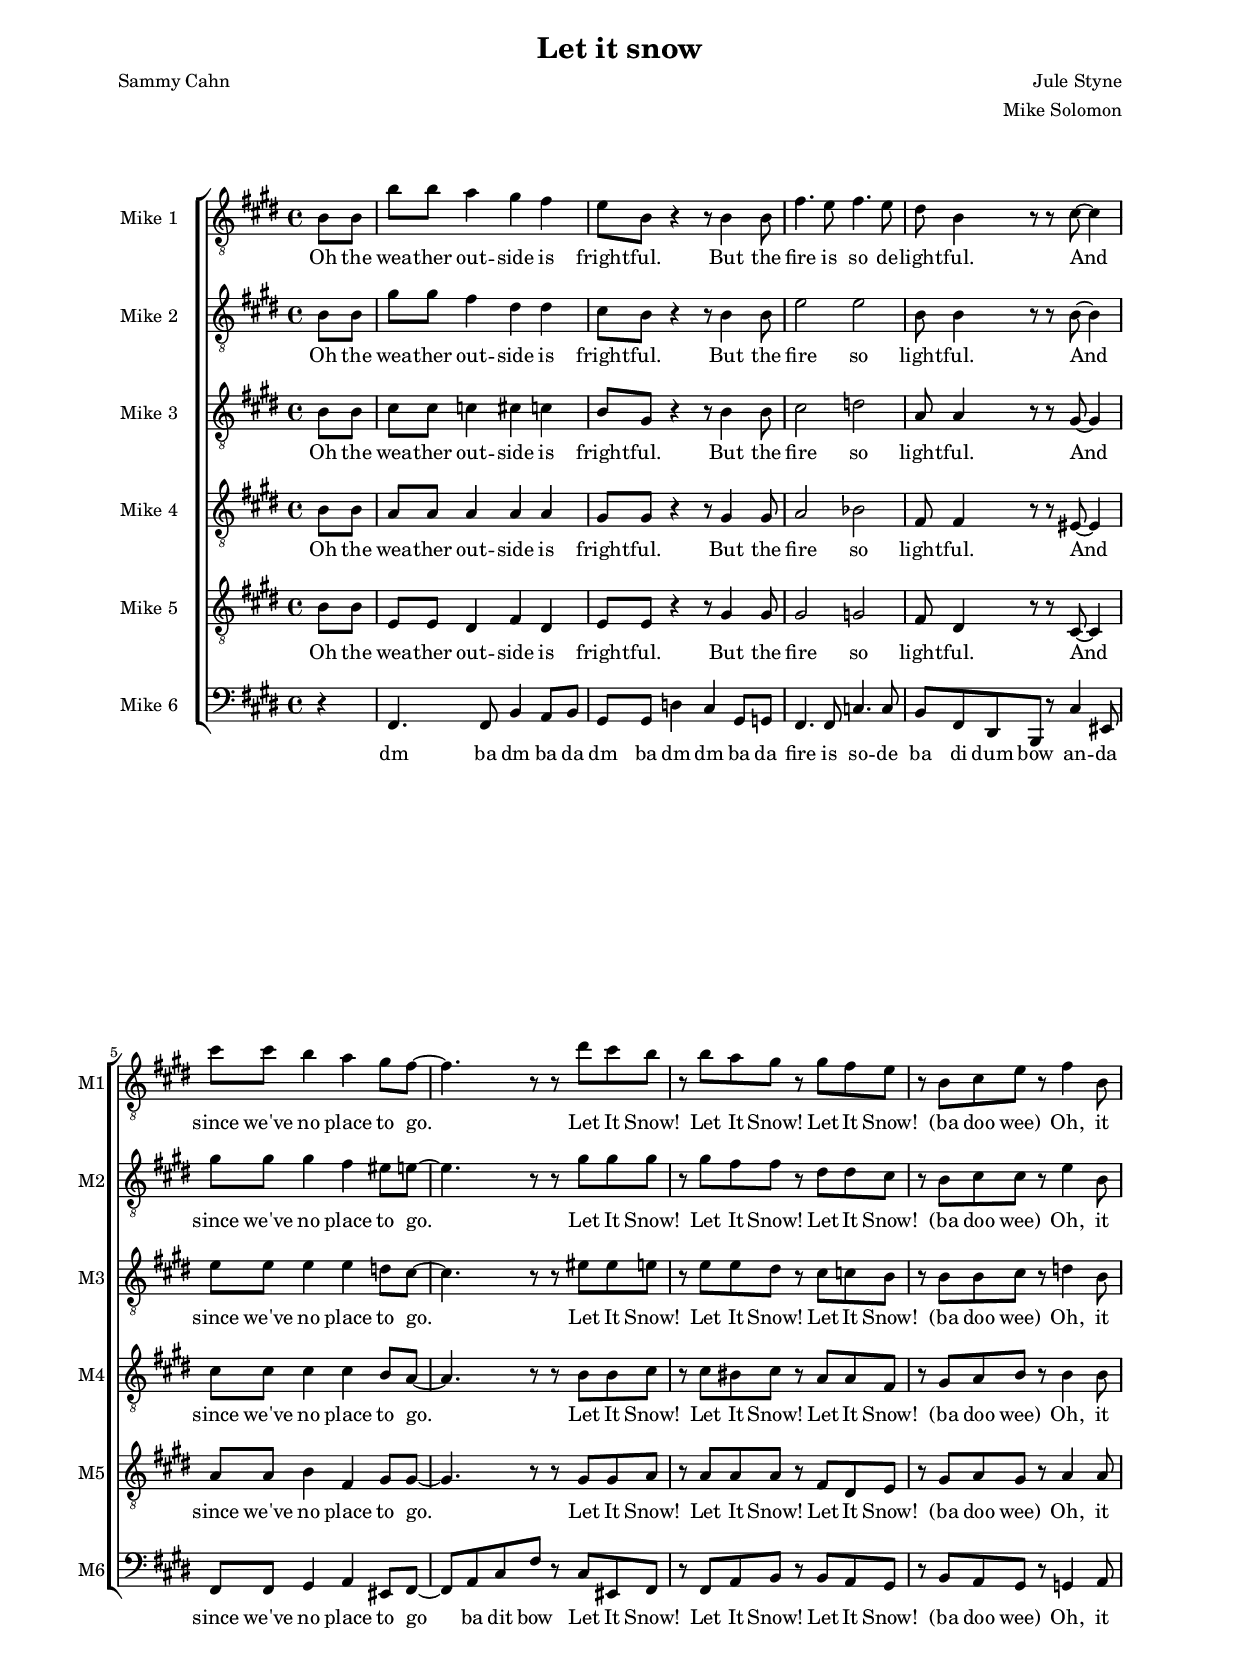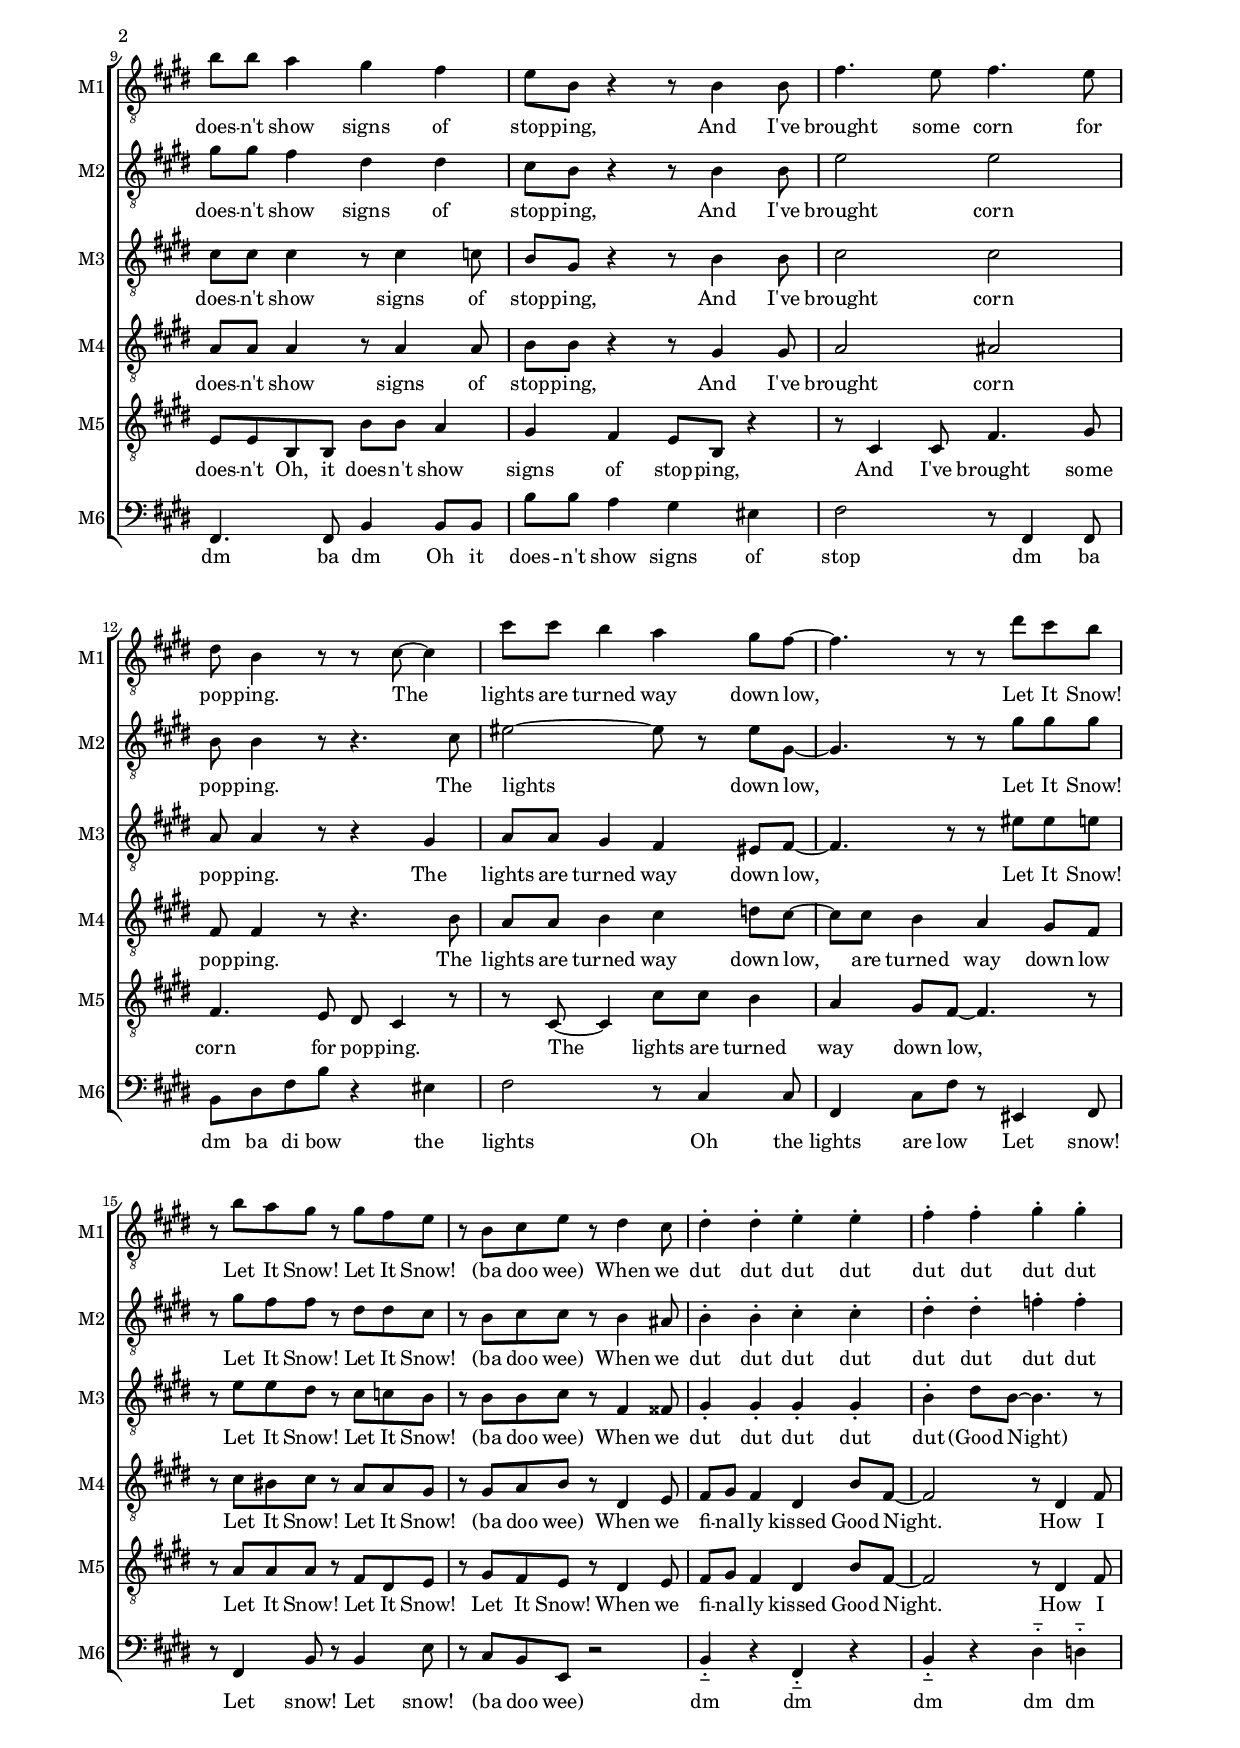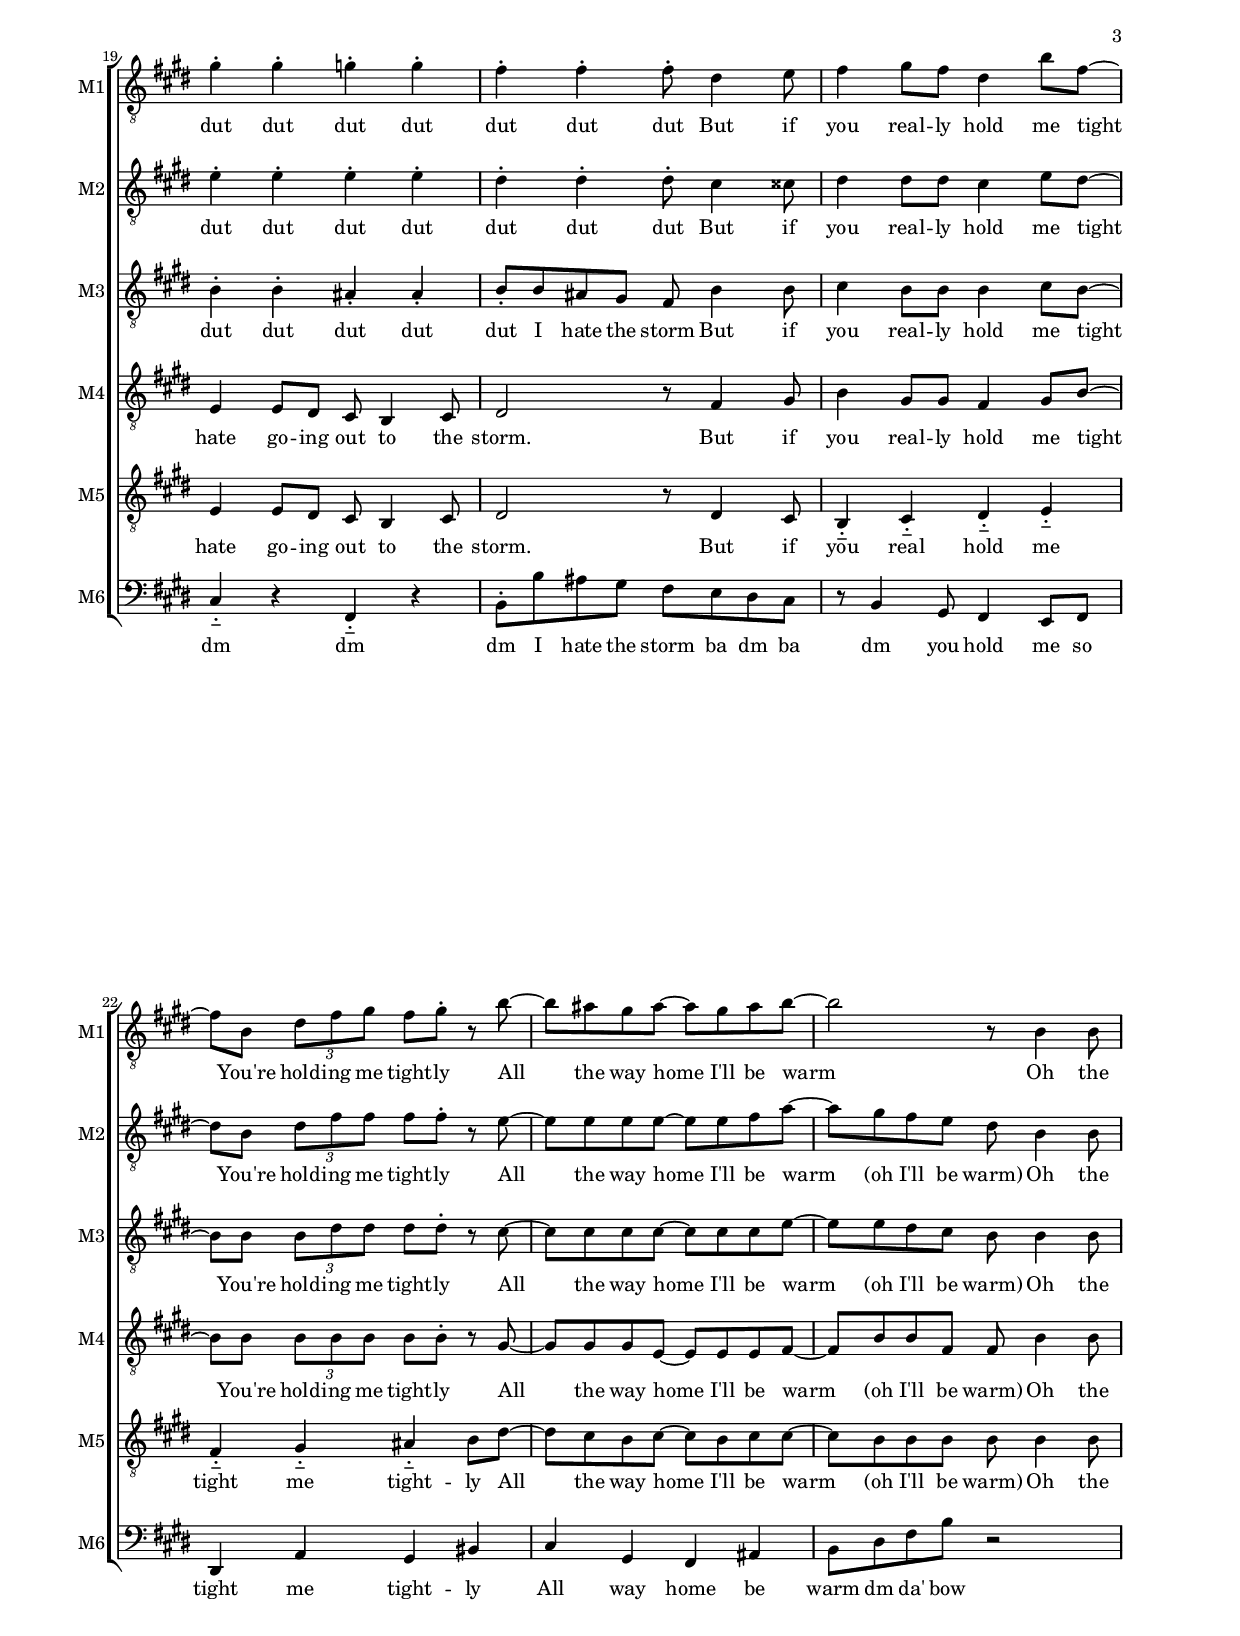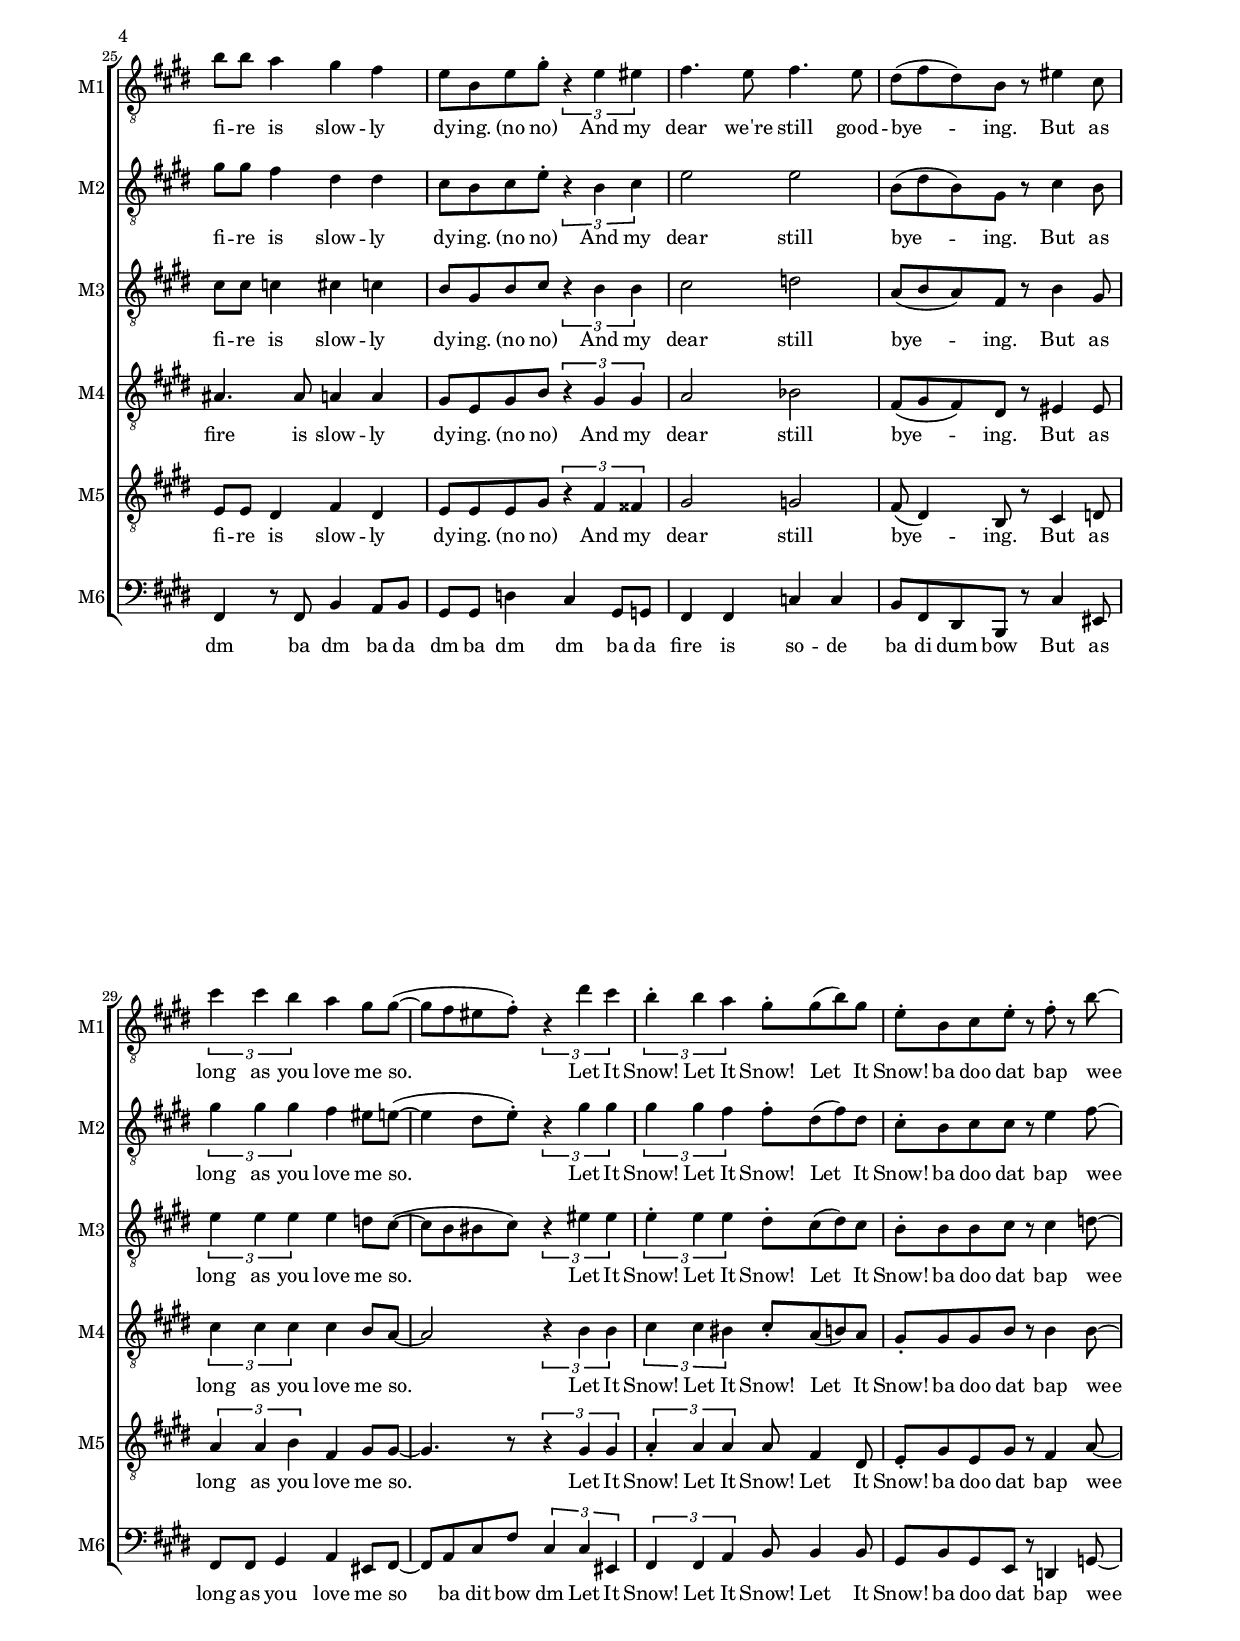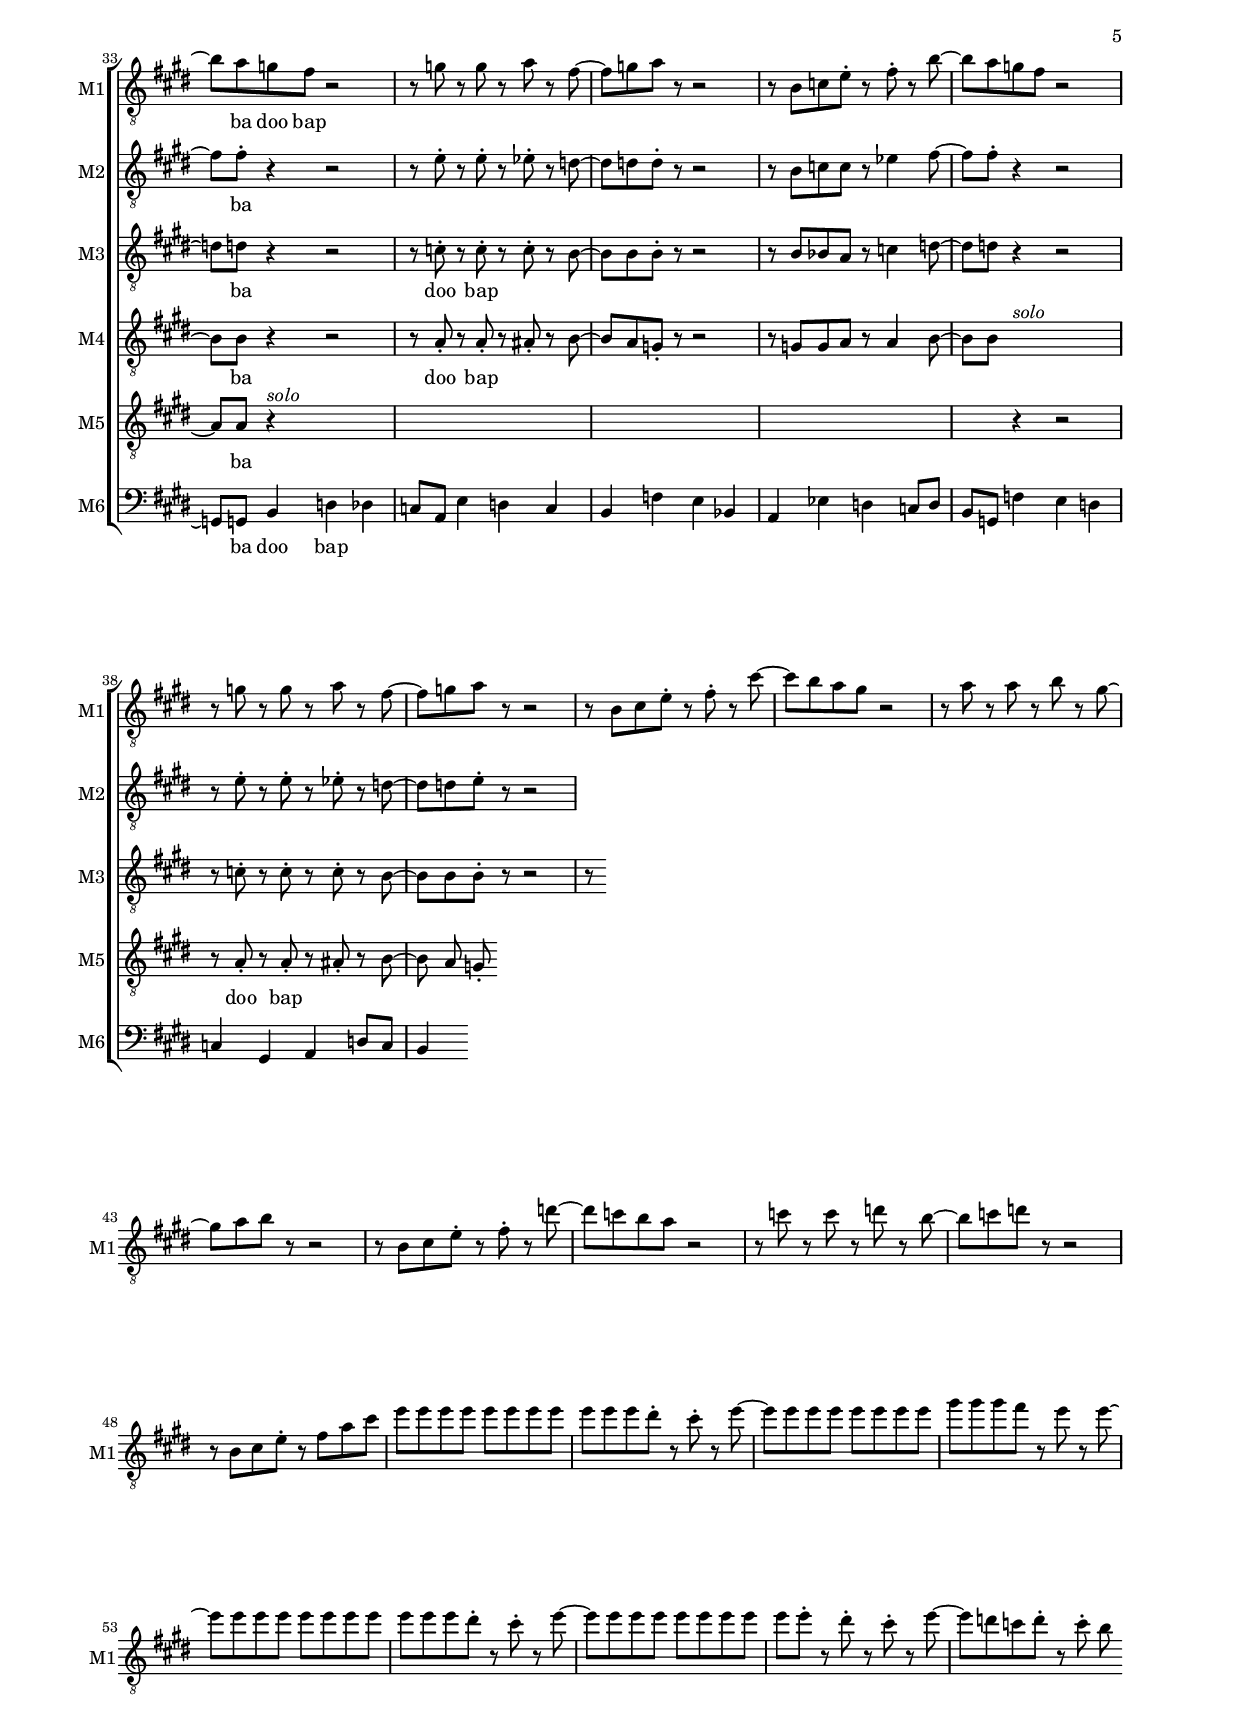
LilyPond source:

\version "2.19.83"

% studio
% snow
% party
% dev
% fire
% sauna

one = \relative c' {
    \key e \major
    \partial 4
    \clef "treble_8"
    b8\f b |
    b'8 b a4 gis fis |
    e8 b r4 r8 b4 b8 |
    fis'4. e8 fis4. e8 |
    dis8 b4 r8 r cis ~ cis4 |
    cis'8 cis b4 a gis8 fis ~ |
    fis4. r8 r8 dis' cis b |
    r b a gis r gis fis e |
    r b cis e r fis4 b,8 |
    b'8 b a4 gis fis |
    e8 b r4 r8 b4 b8 |
    fis'4. e8 fis4. e8 |
    dis8 b4 r8 r8 cis8 ~ cis4 |
    cis'8 cis b4 a gis8 fis ~ |
    fis4. r8 r8 dis' cis b |
    r b a gis r gis fis e |
    r b cis e r dis4 cis8 |
    dis4-. dis-. e-. e-. |
    fis-. fis-. gis-. gis-. |
    gis-. gis-. g-. g-. |
    fis-. fis-. fis8-. dis4 e8 |
    fis4 gis8 fis dis4 b'8 fis ~ |
    fis b, \times 2/3 { dis fis gis } fis gis-. r b ~ |
    b ais gis ais ~ ais gis ais b ~ |
    b2 r8 b,4 b8 |
    b'8 b a4 gis fis |
    e8 b e gis-. \times 2/3 { r4 e eis } |
    fis4. e8 fis4. e8 |
    dis8 ( fis dis ) b r8 eis4 cis8 |
    \times 2/3 { cis'4 cis b4 } a4 gis8 gis ~ ( |
    gis fis eis fis-. ) \times 2/3 { r4 dis' cis } |
    \times 2/3 { b-. b a } gis8-. gis ( b ) gis |
    e-. b cis e-. r fis-. r b ~ |
    b a g fis r2 |
    r8 g r g r a r fis ~ |
    fis g a r r2 |
    r8 b, c e-. r fis-. r b ~ |
    b a g fis r2 |
    r8 g r g r a r fis ~ |
    fis g a r r2 |
    r8 b, cis e-. r fis-. r cis' ~ |
    cis b a gis r2 |
    r8 a r a r b r gis ~ |
    gis a b r r2 |
    r8 b, cis e-. r fis-. r d' ~ |
    d c b a r2 |
    r8 c r c r d r b ~ |
    b c d r r2 |
    r8 b, cis e-. r fis a cis |
    e e e e e e e e |
    e e e dis-. r cis-. r e ~ |
    e e e e e e e e |
    gis gis gis fis r e r e ~ |
    e e e e e e e e |
    e e e dis-. r cis-. r e ~ |
    e e e e e e e e |
    e e-. r dis-. r cis-. r e ~ |
    e d c d-. r c-. b
}

oneL = \lyricmode {
    Oh the wea -- ther out -- side is fright -- ful.
    But the fire is so de -- light -- ful.
    And since we've no place to go.
    Let It Snow! Let It Snow! Let It Snow!
    (ba doo wee)
    Oh, it does -- n't show signs of stop -- ping,
    And I've brought some corn for pop -- ping.
    The lights are turned way down low,
    Let It Snow! Let It Snow! Let It Snow!
    (ba doo wee)
    When we
    dut dut dut dut dut dut dut dut dut dut dut dut dut dut dut
    But if you real -- ly hold me tight
    You're hold -- ing me tight -- ly
    All the way home I'll be warm
    Oh the fi -- re is slow -- ly dy -- ing. (no no)
    And my dear we're still good -- bye -- ing.
    But as long as you love me so.
    Let It Snow! Let It Snow! Let It Snow!
    ba doo dat bap wee ba doo bap  
}

two = \relative c' {
    \key e \major
    \partial 4
    \clef "treble_8"
    b8\ppp b |
    gis'8\f gis fis4 dis dis |
    cis8 b8 r4 r8 b4 b8 |
    e2 e |
    b8 b4 r8 r b8 ~ b4 |
    gis'8 gis gis4 fis eis8 e ~ |
    e4. r8 r8 gis gis gis |
    r gis fis fis r dis dis cis |
    r b cis cis r e4 b8\pp |
    gis'8\f gis fis4 dis dis |
    cis8 b8 r4 r8 b4 b8 |
    e2 e |
    b8 b4 r8 r4. cis8 |
    eis2 ~ eis8 r eis8 gis, ~ |
    gis4. r8 r8 gis' gis gis |
    r gis fis fis r dis dis cis |
    r b cis cis r b4 ais8 |
    b4-. b-. cis-. cis-. |
    dis-. dis-. f-. f-. |
    e-. e-. e-. e-. |
    dis-. dis-. dis8-. cis4 cisis8 |
    dis4 dis8 dis cis4 e8 dis ~ |
    dis b\ppp \times 2/3 { dis fis fis } fis fis-. r e\f ~ |
    e e e e ~ e e fis a ~ |
    a gis fis e dis b4\ppp b8 |
    gis'8\f gis fis4 dis dis |
    cis8 b cis e-. \times 2/3 { r4 b cis } |
    e2 e |
    b8 ( dis b ) gis r8 cis4 b8 |
    \times 2/3 { gis'4 gis gis } fis eis8 e ~ ( |
    e4 dis8 e-. ) \times 2/3 { r4 gis gis } |
    \times 2/3 { gis gis fis } fis8-. dis ( fis ) dis |
    cis-. b cis cis r e4 fis8 ~ |
    fis fis8-. r4 r2 |
    r8 e-. r e-. r ees-. r d ~ |
    d d d-. r r2 |
    r8 b c c r ees4 fis8 ~ |
    fis fis8-. r4 r2 |
    r8 e-. r e-. r ees-. r d ~ |
    d d e-. r r2 |
}

twoL = \lyricmode {
    Oh the wea -- ther out -- side is fright -- ful.
    But the fire so light -- ful.
    And since we've no place to go.
    Let It Snow! Let It Snow! Let It Snow!
    (ba doo wee)
    Oh, it does -- n't show signs of stop -- ping,
    And I've brought corn pop -- ping.
    The lights down low,
    Let It Snow! Let It Snow! Let It Snow!
    (ba doo wee)
    When we
    dut dut dut dut dut dut dut dut dut dut dut dut dut dut dut
    But if you real -- ly hold me tight
    You're hold -- ing me tight -- ly
    All the way home I'll be warm (oh I'll be warm)
    Oh the fi -- re is slow -- ly dy -- ing. (no no)
    And my dear still bye -- ing.
    But as long as you love me so.
    Let It Snow! Let It Snow! Let It Snow!
    ba doo dat bap wee ba
}

three = \relative c' {
    \key e \major
    \partial 4
    \clef "treble_8"
    b8\ppp b |
    cis8\f cis c4 cis c |
    b8 gis r4 r8 b4 b8 |
    cis2 d |
    a8 a4 r8 r gis8 ~ gis4 |
    e'8 e e4 e d8 cis ~ |
    cis4. r8 r eis eis e |
    r e e dis r cis c b |
    r b b cis r d4 b8\pp |
    cis8\f cis cis4 r8 cis4 c8 |
    b8 gis r4 r8 b4 b8 |
    cis2 cis |
    a8 a4 r8 r4 gis4 |
    a8 a gis4 fis eis8 fis ~ |
    fis4. r8 r8 eis' eis e |
    r e e dis8 r cis c b8 |
    r b b cis r fis,4 fisis8 |
    gis4-. gis-. gis-. gis-. |
    b-. dis8 b ~ b4. r8 |
    b4-. b-. ais-. ais-. |
    b8-. b ais gis fis b4 b8  |
    cis4 b8 b b4 cis8 b ~ |
    b b\ppp \times 2/3 { b dis\f dis } dis dis-. r cis ~ |
    cis cis cis cis ~ cis cis cis e ~ |
    e e dis cis b b4\ppp b8 |
    cis8\f cis c4 cis c |
    b8 gis b cis \times 2/3 { r4 b b } |
    cis2 d |
    a8 ( b a ) fis r8 b4 gis8 |
    \times 2/3 { e'4 e e } e d8 cis ~ ( |
    cis b bis cis ) \times 2/3 { r4 eis eis } |
    \times 2/3 { e-. e e } dis8-. cis ( dis ) cis |
    b-. b b cis r cis4 d8 ~ |
    d8 d8 r4 r2 |
    r8 c-. r c-. r c-. r b ~ |
    b b b-. r r2 |
    r8 b bes a r c4 d8 ~ |
    d8 d8 r4 r2 |
    r8 c-. r c-. r c-. r b ~ |
    b b b-. r r2 |
    r8 
}

threeL = \lyricmode {
    Oh the wea -- ther out -- side is fright -- ful.
    But the fire so light -- ful.
    And since we've no place to go.
    Let It Snow! Let It Snow! Let It Snow!
    (ba doo wee)
    Oh, it does -- n't show signs of stop -- ping,
    And I've brought corn pop -- ping.
    The lights are turned way down low,
    Let It Snow! Let It Snow! Let It Snow!
    (ba doo wee)
    When we
    dut dut dut dut dut (Good Night) dut dut dut dut dut I hate the storm
    But if you real -- ly hold me tight
    You're hold -- ing me tight -- ly
    All the way home I'll be warm (oh I'll be warm)
    Oh the fi -- re is slow -- ly dy -- ing. (no no)
    And my dear still bye -- ing.
    But as long as you love me so.
    Let It Snow! Let It Snow! Let It Snow!
    ba doo dat bap wee ba doo bap  
}

four = \relative c' {
    \key e \major
    \partial 4
    \clef "treble_8"
    b8\ppp b |
    a8\f a a4 a a |
    gis8 gis r4 r8 gis4 gis8 |
    a2 bes |
    fis8 fis4 r8 r eis8 ~ eis4 |
    cis'8 cis cis4 cis b8 a ~ |
    a4. r8 r b b cis |
    r cis bis cis r a a fis |
    r gis a b r b4\ppp b8 |
    a8\f a a4 r8 a4 a8 |
    b8 b r4 r8 gis4 gis8 |
    a2 ais |
    fis8 fis4 r8 r4. b8 |
    a8 a b4 cis d8 cis ~ |
    cis8 cis b4 a gis8 fis |
    r cis' bis cis r a a gis |
    r gis a b r dis,4 e8 |
    fis8 gis fis4 dis b'8 fis ~ |
    fis2 r8 dis4 fis8 |
    e4 e8 dis cis b4 cis8 |
    dis2 r8 fis4 gis8 |
    b4 gis8 gis fis4 gis8 b ~ |
    b b \times 2/3 { b b b } b b-. r gis ~ |
    gis gis gis e ~ e e e fis ~ |
    fis b b fis fis b4 b8 |
    ais4. ais8 a4 a |
    gis8 e gis b \times 2/3 { r4 gis gis } |
    a2 bes |
    fis8 ( gis fis ) dis r8 eis4 eis8 |
    \times 2/3 { cis'4 cis cis4 } cis b8 a ~ |
    a2 \times 2/3 { r4 b b } |
    \times 2/3 { cis cis bis } cis8-. a ( b ) a |
    gis-. gis gis b r b4 b8 ~ |
    b8 b r4 r2 |
    r8 a-. r a-. r ais-. r b ~ |
    b a g-. r r2 |
    r8 g g a r a4 b8 ~ |
    b8 b s4^\markup \italic "solo" s2 |
}

fourL = \lyricmode {
    Oh the wea -- ther out -- side is fright -- ful.
    But the fire so light -- ful.
    And since we've no place to go.
    Let It Snow! Let It Snow! Let It Snow!
    (ba doo wee)
    Oh, it does -- n't show signs of stop -- ping,
    And I've brought corn pop -- ping.
    The lights are turned way down low, are turned way down low
    Let It Snow! Let It Snow!
    (ba doo wee)
    When we
    fi -- nal -- ly kissed Good Night.
    How I hate go -- ing out to the storm.
    But if you real -- ly hold me tight
    You're hold -- ing me tight -- ly
    All the way home I'll be warm (oh I'll be warm)
    Oh the fire is slow -- ly dy -- ing. (no no)
    And my dear still bye -- ing.
    But as long as you love me so.
    Let It Snow! Let It Snow! Let It Snow!
    ba doo dat bap wee ba doo bap  
}

five = \relative c' {
    \key e \major
    \partial 4
    \clef "treble_8"
    b8\ppp b |
    e,8\f e dis4 fis dis |
    e8 e r4 r8 gis4 gis8 |
    gis2 g |
    fis8 dis4 r8 r cis8 ~ cis4 |
    a'8 a b4 fis gis8 gis ~ |
    gis4. r8 r gis gis a |
    r a a a r fis dis e |
    r gis a gis r a4 a8\mf |
    e8 e b8 b b'8 b a4 |
    gis fis e8 b r4 |
    r8 cis4 cis8 fis4. gis8 |
    fis4. e8 dis8 cis4 r8 |
    r cis ~ cis4 cis'8 cis b4 |
    a gis8 fis ~ fis4. r8 |
    r a a a r fis dis e |
    r gis fis e r dis4 e8 |
    fis8 gis fis4 dis b'8 fis ~ |
    fis2 r8 dis4 fis8 |
    e4 e8 dis cis b4 cis8 |
    dis2 r8 dis4 cis8 |
    b4-_ cis-_ dis-_ e-_ |
    fis-_ gis-_ ais-_ b8 dis ~ |
    dis cis b cis ~ cis b cis cis ~ |
    cis b b b b8 b4\ppp b8 |
    e,8\f e dis4 fis dis |
    e8 e e gis \times 2/3 { r4 fis fisis } |
    gis2 g |
    fis8 ( dis4 ) b8 r cis4 d8 |
    \times 2/3 { a'4 a b } fis gis8 gis ~ |
    gis4. r8 \times 2/3 { r4 gis gis } |
    \times 2/3 { a-. a a } a8 fis4 dis8 |
    e-. gis e gis r fis4 a8 ~ |
    a8 a r4^\markup \italic "solo" s2 |
    s1*3 |
    s4 r4 r2 |
    r8 a-. r a-. r ais-. r b ~ |
    b a g-. 
}

fiveL = \lyricmode {
    Oh the wea -- ther out -- side is fright -- ful.
    But the fire so light -- ful.
    And since we've no place to go.
    Let It Snow! Let It Snow! Let It Snow!
    (ba doo wee)
    Oh, it does -- n't Oh, it does -- n't show signs of stop -- ping,
    And I've brought some corn for pop -- ping.
    The lights are turned way down low,
    Let It Snow! Let It Snow! Let It Snow!
    When we
    fi -- nal -- ly kissed Good Night.
    How I hate go -- ing out to the storm.
    But if you real hold me tight me tight -- ly
    All the way home I'll be warm (oh I'll be warm)
    Oh the fi -- re is slow -- ly dy -- ing. (no no)
    And my dear still bye -- ing.
    But as long as you love me so.
    Let It Snow! Let It Snow! Let It Snow!
    ba doo dat bap wee ba doo bap  
}

six = \relative c, {
    \key e \major
    \partial 4
    \clef bass
    r4 |
    fis4. fis8 b4 a8 b |
    gis8 gis d'4 cis gis8 g |
    fis4. fis8 c'4. c8 |
    b fis dis b r cis'4 eis,8 |
    fis8 fis gis4 a eis8 fis ~ |
    fis8 a cis fis r cis eis, fis |
    r fis a b r b a gis |
    r8 b a gis r g4 a8 |
    fis4. fis8 b4 b8 b |
    b'8 b a4 gis eis |
    fis2 r8 fis,4 fis8 |
    b8 dis fis b r4 eis,4 |
    fis2 r8 cis4 cis8 |
    fis,4 cis'8 fis8 r8 eis,4 fis8 |
    r fis4 b8 r b4 e8 |
    r cis b e, r2 |
    b'4-_ r fis-_ r |
    b-_ r dis-_ d-_ |
    cis-_ r fis,-_ r |
    b8-. b' ais gis fis e dis cis |
    r8 b4 gis8 fis4 e8 fis |
    dis4 a' gis bis |
    cis gis fis ais |
    b8 dis fis b r2 |
    fis,4 r8 fis b4 a8 b |
    gis8 gis d'4 cis gis8 g |
    fis4 fis c'4 c |
    b8 fis dis b r cis'4 eis,8 |
    fis8 fis gis4 a eis8 fis ~ |
    fis8 a cis fis \times 2/3 { cis4 cis eis, } |
    \times 2/3 { fis fis a } b8 b4 b8 |
    gis8 b gis e r d4 g8 ~ |
    g8 g b4 d des |
    c8 a e'4 d c |
    b f' e bes |
    a ees' d c8 d |
    b8 g f'4 e d |
    c gis a d8 c |
    b4
}

sixL = \lyricmode {
    dm ba dm ba da
    dm ba dm dm ba da
    fire is so -- de
    ba di dum bow an -- da
    since we've no place to
    go ba dit bow
    Let It Snow! Let It Snow! Let It Snow!
    (ba doo wee)
    Oh, it
    dm ba dm Oh it does -- n't show signs of stop
    dm ba
    dm ba di bow the lights
    Oh the lights are low
    Let snow! Let snow! Let snow!
    (ba doo wee)
    dm dm dm dm dm dm dm
    dm I hate the storm ba dm ba
    dm you hold me so tight
    me tight -- ly
    All way home be warm dm da' bow
    dm ba dm ba da
    dm ba dm dm ba da
    fire is so -- de
    ba di dum bow But as
    long as you love me
    so ba dit bow dm
    Let It Snow! Let It Snow! Let It Snow!
    ba doo dat bap wee ba doo bap
}

unfoldSwing = #(define-music-function (parser location tp) (integer?)
#{
  \set Score.tempoWholesPerMinute = #(ly:make-moment (/ (* 3 tp) 2) 8 0 0)
  s8
  \set Score.tempoWholesPerMinute = #(ly:make-moment (* 3 tp) 8 0 0)
  s8
#})

muzak = \new ChoirStaff <<
    \new Staff \with { instrumentName = "Mike 1" shortInstrumentName = "M1" } << \new Voice = "one" \one \new Lyrics \lyricsto "one" \oneL >>
    \new Staff \with { instrumentName = "Mike 2" shortInstrumentName = "M2" } << \new Voice = "two" \two \new Lyrics \lyricsto "two" \twoL >>
    \new Staff \with { instrumentName = "Mike 3" shortInstrumentName = "M3" } << \new Voice = "three" \three \new Lyrics \lyricsto "three" \threeL >>
    \new Staff \with { instrumentName = "Mike 4" shortInstrumentName = "M4" } << \new Voice = "four" \four \new Lyrics \lyricsto "four" \fourL >>
    \new Staff \with { instrumentName = "Mike 5" shortInstrumentName = "M5" } << \new Voice = "five" \five \new Lyrics \lyricsto "five" \fiveL >>
    \new Staff \with { instrumentName = "Mike 6" shortInstrumentName = "M6" } << \new Voice = "six" \six \new Lyrics \lyricsto "six" \sixL >>
>>

\score {
    \muzak
    \layout { \Score { \override DynamicText.stencil = ##f }}
}

\score {
    << { \unfoldRepeats \muzak } { \repeat unfold 86 { \unfoldSwing #98 } \set Score.tempoWholesPerMinute = #(ly:make-moment 98 4 0 0) s4 \repeat unfold 158 { \unfoldSwing #98 } } >>
    \midi {}
}

\header {
    title = "Let it snow"
    composer = "Jule Styne"
    arranger = "Mike Solomon"
    poet = "Sammy Cahn"
}

\paper {
    left-margin=2.0\cm
    right-margin=2.0\cm
}
#(set-global-staff-size 15.87)